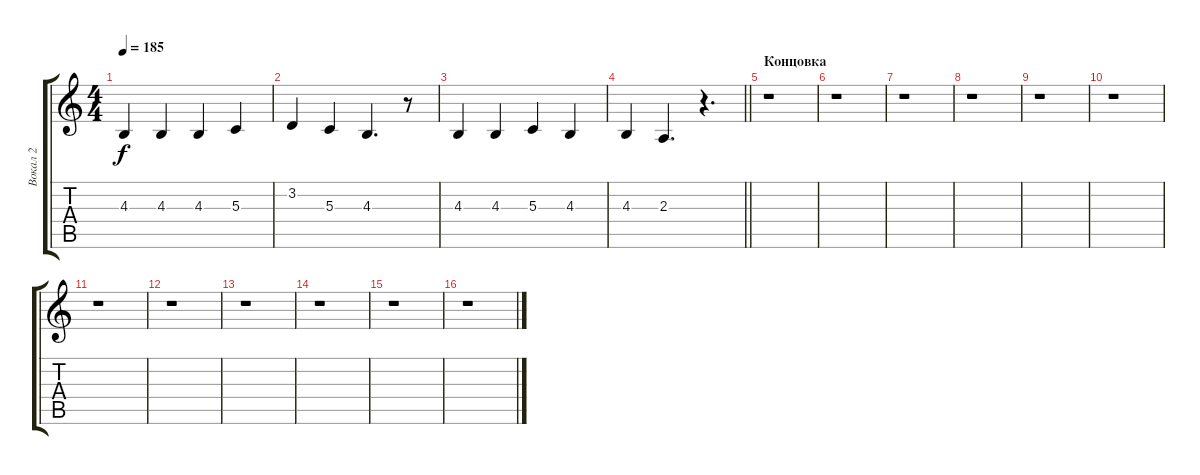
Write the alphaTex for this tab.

\track ("Вокал 2" "Вокал 2") {instrument tenorsax}
\staff {score tabs}
\tuning (E4 B3 G3 D3 A2 E2) {hide}
\ts (4 4)
\tempo 185
\clef g2
\ks c
4.3.4{dy f} 4.3.4 4.3.4 5.3.4 |
3.2.4 5.3.4 4.3.4{d} r.8 |
4.3.4 4.3.4 5.3.4 4.3.4 |
\barLineRight lightlight
4.3.4 2.3.4{d} r.4{d} |
\section ("" "Концовка")
r.1 |
r.1 |
r.1 |
r.1 |
r.1 |
r.1 |
r.1 |
r.1 |
r.1 |
r.1 |
r.1 |
r.1
